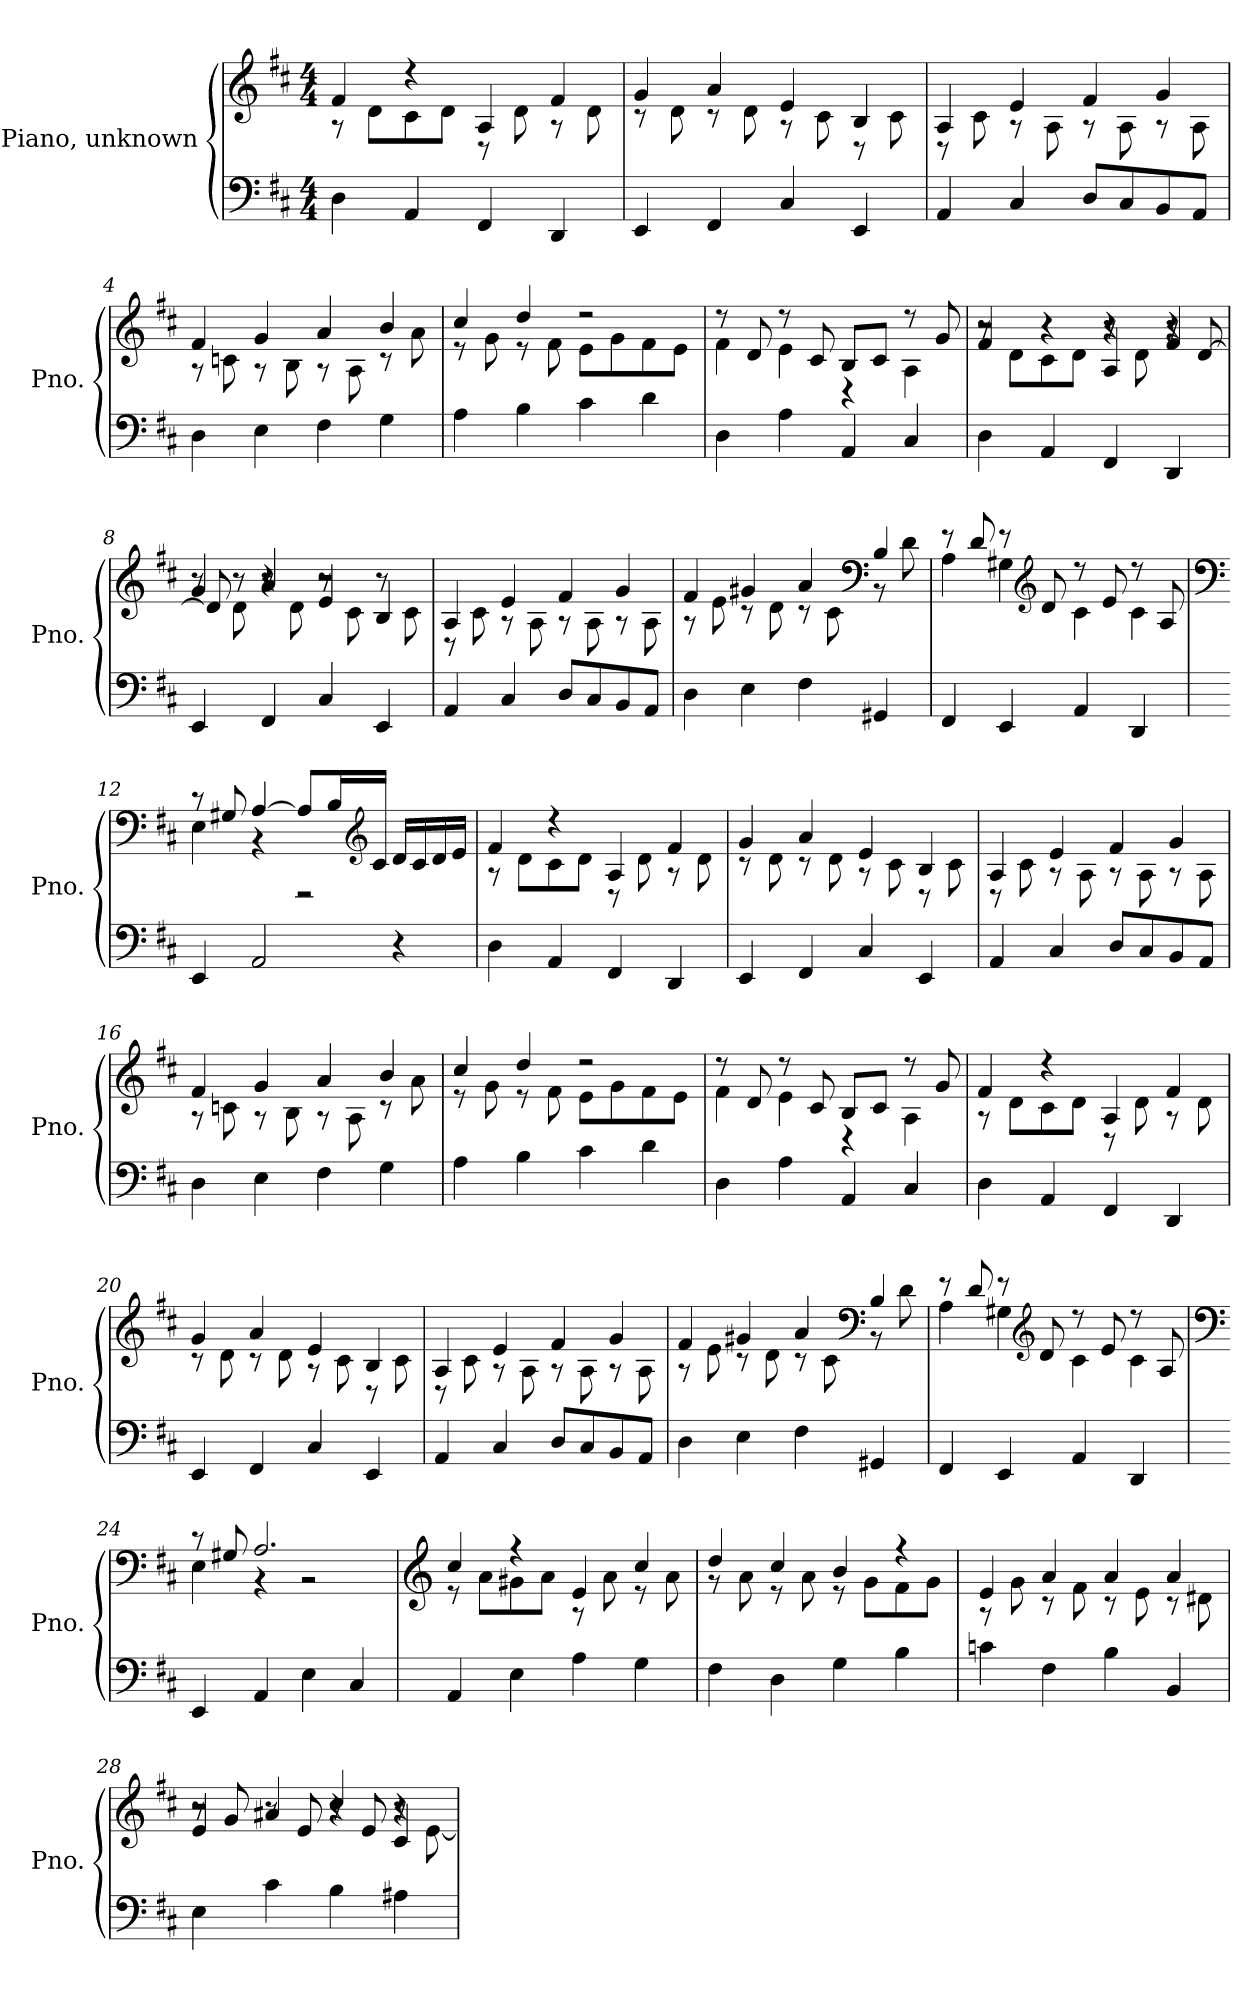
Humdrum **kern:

**kern	**kern
*part1	*part1
*staff2	*staff1
*I"Piano, unknown	*
*I'Pno.	*
*clefF4	*clefG2
*k[f#c#]	*k[f#c#]
*M4/4	*M4/4
*MM120	*MM120
=1	=1
*	*^
4D\	4f#/	8r
.	.	8d\L
4AA/	4r	8c#\
.	.	8d\J
4FF#/	4A/	8r
.	.	8d\
4DD/	4f#/	8r
.	.	8d\
=2	=2	=2
4EE/	4g/	8r
.	.	8d\
4FF#/	4a/	8r
.	.	8d\
4C#/	4e/	8r
.	.	8c#\
4EE/	4B/	8r
.	.	8c#\
=3	=3	=3
4AA/	4A/	8r
.	.	8c#\
4C#/	4e/	8r
.	.	8A\
8D/L	4f#/	8r
8C#/	.	8A\
8BB/	4g/	8r
8AA/J	.	8A\
=4	=4	=4
4D\	4f#/	8r
.	.	8cn\
4E\	4g/	8r
.	.	8B\
4F#\	4a/	8r
.	.	8A\
4G\	4b/	8r
.	.	8a\
!!LO:LB:g=z	!!
=5	=5	=5
4A\	4cc#/	8r
.	.	8g\
4B\	4dd/	8r
.	.	8f#\
4c#\	2r	8e\L
.	.	8g\
4d\	.	8f#\
.	.	8e\J
=6	=6	=6
4D\	8r	4f#\
.	8d/	.
4A\	8r	4e\
.	8c#/	.
4AA/	8B/L	4r
.	8c#/J	.
4C#/	8r	4A\
.	8g/	.
=7	=7	=7
*	*	*^
4D\	4f#/	8r	2r
.	.	8d\L	.
4AA/	4r	8c#\	.
.	.	8d\J	.
4FF#/	4A/	8r	4r
.	.	8d\	.
4DD/	4f#/	4r	8r
.	.	.	[8d/
=8	=8	=8	=8
4EE/	4g/	8r	8d/]
.	.	8d\	8r
4FF#/	4a/	8r	4r
.	.	8d\	.
4C#/	4e/	8r	2r
.	.	8c#\	.
4EE/	4B/	8r	.
.	.	8c#\	.
*	*	*v	*v
!!LO:LB:g=z
=9	=9	=9
4AA/	4A/	8r
.	.	8c#\
4C#/	4e/	8r
.	.	8A\
8D/L	4f#/	8r
8C#/	.	8A\
8BB/	4g/	8r
8AA/J	.	8A\
=10	=10	=10
4D\	4f#/	8r
.	.	8e\
4E\	4g#X/	8r
.	.	8d\
4F#\	4a/	8r
.	.	8c#\
*	*clefF4	*
4GG#X/	4B/	8r
.	.	8d\
=11	=11	=11
4FF#/	8r	4A\
.	8d/	.
4EE/	8r	4G#X\
*	*clefG2	*
.	8d/	.
4AA/	8r	4c#\
.	8e/	.
4DD/	8r	4c#\
.	8A/	.
!!LO:LB:g=z	!!
=12	=12	=12
*	*clefF4	*
4EE/	8r	4E\
.	8G#X/	.
2AA/	[4A/	4r
.	8A/L]	2r
.	16B/L	.
*	*clefG2	*
.	16c#/JJ	.
4r	16d/LL	.
.	16c#/	.
.	16d/	.
.	16e/JJ	.
=13	=13	=13
4D\	4f#/	8r
.	.	8d\L
4AA/	4r	8c#\
.	.	8d\J
4FF#/	4A/	8r
.	.	8d\
4DD/	4f#/	8r
.	.	8d\
=14	=14	=14
4EE/	4g/	8r
.	.	8d\
4FF#/	4a/	8r
.	.	8d\
4C#/	4e/	8r
.	.	8c#\
4EE/	4B/	8r
.	.	8c#\
=15	=15	=15
4AA/	4A/	8r
.	.	8c#\
4C#/	4e/	8r
.	.	8A\
8D/L	4f#/	8r
8C#/	.	8A\
8BB/	4g/	8r
8AA/J	.	8A\
!!LO:LB:g=z	!!
=16	=16	=16
4D\	4f#/	8r
.	.	8cn\
4E\	4g/	8r
.	.	8B\
4F#\	4a/	8r
.	.	8A\
4G\	4b/	8r
.	.	8a\
=17	=17	=17
4A\	4cc#/	8r
.	.	8g\
4B\	4dd/	8r
.	.	8f#\
4c#\	2r	8e\L
.	.	8g\
4d\	.	8f#\
.	.	8e\J
=18	=18	=18
4D\	8r	4f#\
.	8d/	.
4A\	8r	4e\
.	8c#/	.
4AA/	8B/L	4r
.	8c#/J	.
4C#/	8r	4A\
.	8g/	.
=19	=19	=19
4D\	4f#/	8r
.	.	8d\L
4AA/	4r	8c#\
.	.	8d\J
4FF#/	4A/	8r
.	.	8d\
4DD/	4f#/	8r
.	.	8d\
!!LO:LB:g=z	!!
=20	=20	=20
4EE/	4g/	8r
.	.	8d\
4FF#/	4a/	8r
.	.	8d\
4C#/	4e/	8r
.	.	8c#\
4EE/	4B/	8r
.	.	8c#\
=21	=21	=21
4AA/	4A/	8r
.	.	8c#\
4C#/	4e/	8r
.	.	8A\
8D/L	4f#/	8r
8C#/	.	8A\
8BB/	4g/	8r
8AA/J	.	8A\
=22	=22	=22
4D\	4f#/	8r
.	.	8e\
4E\	4g#X/	8r
.	.	8d\
4F#\	4a/	8r
.	.	8c#\
*	*clefF4	*
4GG#X/	4B/	8r
.	.	8d\
=23	=23	=23
4FF#/	8r	4A\
.	8d/	.
4EE/	8r	4G#X\
*	*clefG2	*
.	8d/	.
4AA/	8r	4c#\
.	8e/	.
4DD/	8r	4c#\
.	8A/	.
!!LO:PB:g=z	!!
=24	=24	=24
*	*clefF4	*
4EE/	8r	4E\
.	8G#X/	.
4AA/	2.A/	4r
4E\	.	2r
4C#/	.	.
=25	=25	=25
*	*clefG2	*
4AA/	4cc#/	8r
.	.	8a\L
4E\	4r	8g#X\
.	.	8a\J
4A\	4e/	8r
.	.	8a\
4G\	4cc#/	8r
.	.	8a\
=26	=26	=26
4F#\	4dd/	8r
.	.	8a\
4D\	4cc#/	8r
.	.	8a\
4G\	4b/	8r
.	.	8g\L
4B\	4r	8f#\
.	.	8g\J
=27	=27	=27
4cn\	4e/	8r
.	.	8g\
4F#\	4a/	8r
.	.	8f#\
4B\	4a/	8r
.	.	8e\
4BB/	4a/	8r
.	.	8d#X\
!!LO:LB:g=z
=28	=28	=28
*	*	*^
4E\	8r	2r	4e/
.	8g/	.	.
4c#\	8r	.	4a#X/
.	8e/	.	.
4B\	8r	4r	4cc#/
.	8e/	.	.
4A#X\	4r	8r	4c#/
.	.	[8e\	.
*	*v	*v	*v
=	=
*-	*-
